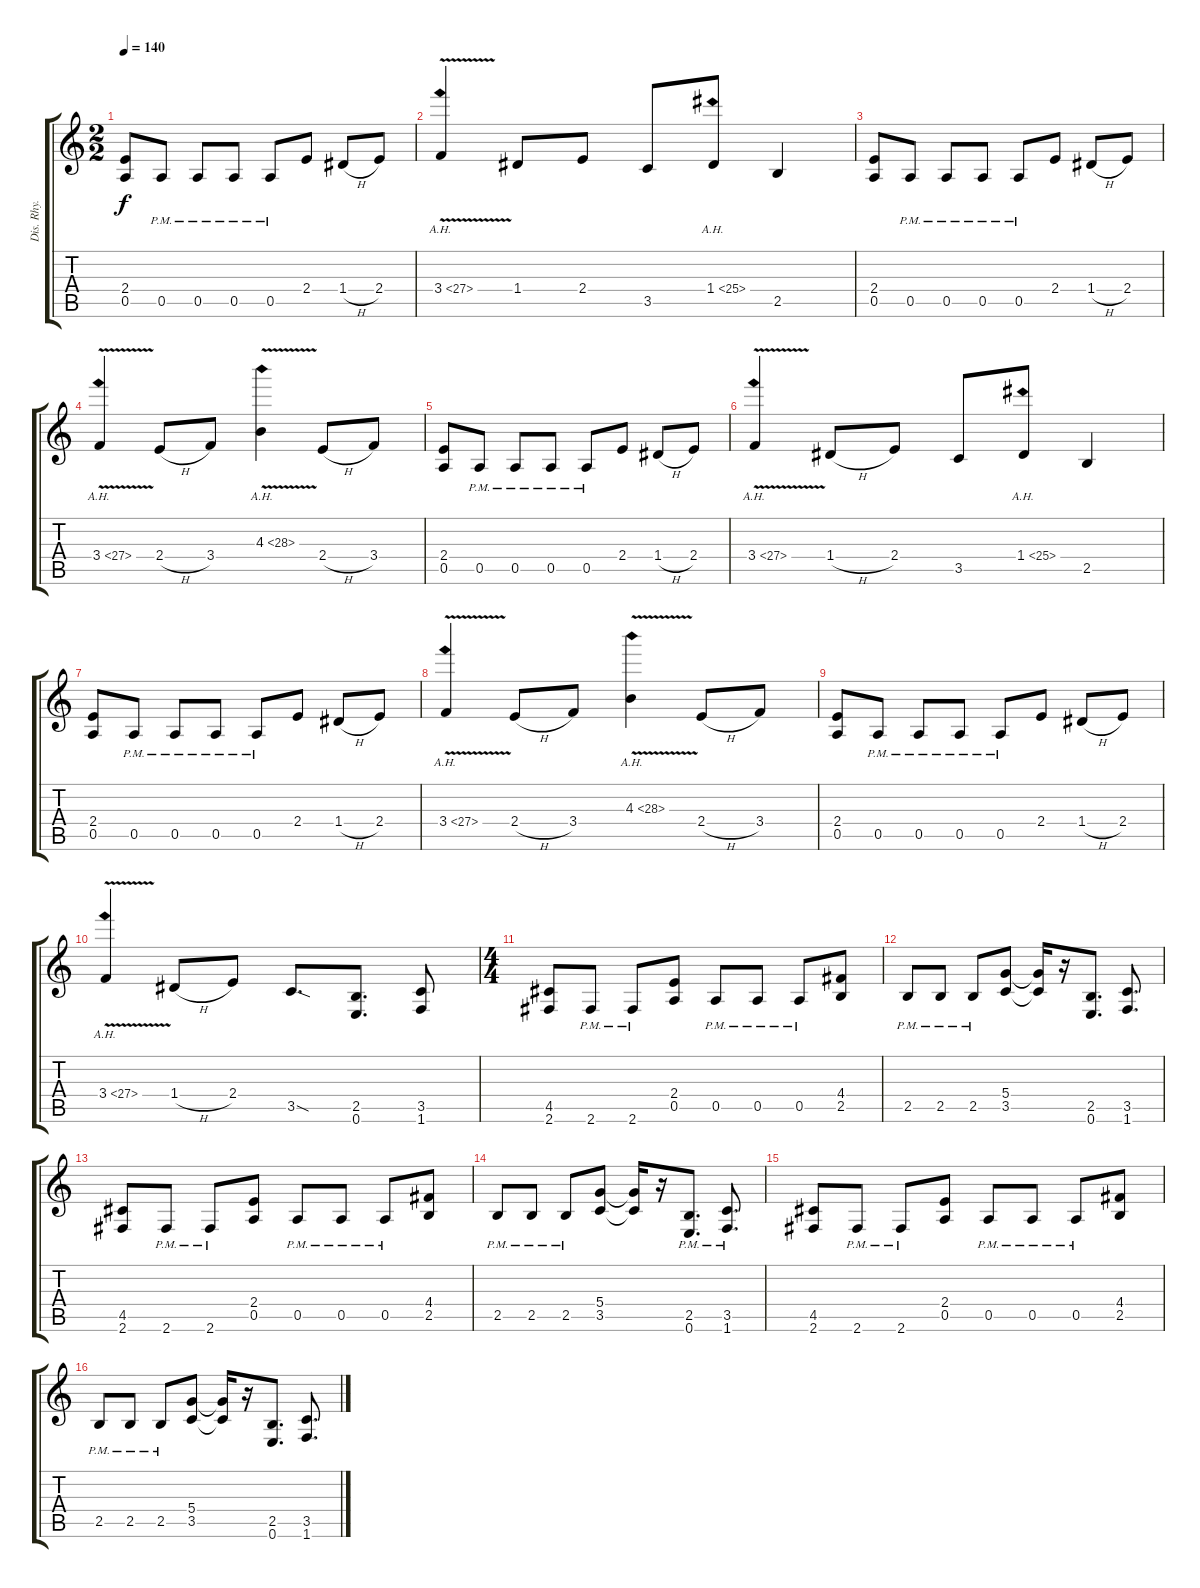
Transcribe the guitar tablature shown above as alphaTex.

\track ("Dis. Rhy." "Dis. Rhy.") {solo instrument distortionguitar}
\staff {score tabs}
\tuning (E4 B3 G3 D3 A2 E2) {hide}
\ts (2 2)
\tempo 140
\clef g2
\ks c
(2.4 0.5).8{dy f} 0.5{pm}.8 0.5{pm}.8 0.5{pm}.8 0.5{pm}.8 2.4.8 1.4{h}.8 2.4.8 |
3.4{ah 24 v}.4 1.4.8 2.4.8 3.5.8 1.4{ah 24}.8 2.5.4 |
(2.4 0.5).8 0.5{pm}.8 0.5{pm}.8 0.5{pm}.8 0.5{pm}.8 2.4.8 1.4{h}.8 2.4.8 |
3.4{ah 24 v}.4 2.4{h}.8 3.4.8 4.3{ah 24 v}.4 2.4{h}.8 3.4.8 |
(2.4 0.5).8 0.5{pm}.8 0.5{pm}.8 0.5{pm}.8 0.5{pm}.8 2.4.8 1.4{h}.8 2.4.8 |
3.4{ah 24 v}.4 1.4{h}.8 2.4.8 3.5.8 1.4{ah 24}.8 2.5.4 |
(2.4 0.5).8 0.5{pm}.8 0.5{pm}.8 0.5{pm}.8 0.5{pm}.8 2.4.8 1.4{h}.8 2.4.8 |
3.4{ah 24 v}.4 2.4{h}.8 3.4.8 4.3{ah 24 v}.4 2.4{h}.8 3.4.8 |
(2.4 0.5).8 0.5{pm}.8 0.5{pm}.8 0.5{pm}.8 0.5{pm}.8 2.4.8 1.4{h}.8 2.4.8 |
3.4{ah 24 v}.4 1.4{h}.8 2.4.8 3.5{sod}.8{d} (2.5 0.6).8{d} (3.5 1.6).8 |
\ts (4 4)
(4.5 2.6).8 2.6{pm}.8 2.6{pm}.8 (2.4 0.5).8 0.5{pm}.8 0.5{pm}.8 0.5{pm}.8 (4.4 2.5).8 |
2.5{pm}.8 2.5{pm}.8 2.5{pm}.8 (5.4 3.5).8 (5.4{t} 3.5{t}).16 r.16 (2.5 0.6).8{d} (3.5 1.6).8{d} |
(4.5 2.6).8 2.6{pm}.8 2.6{pm}.8 (2.4 0.5).8 0.5{pm}.8 0.5{pm}.8 0.5{pm}.8 (4.4 2.5).8 |
2.5{pm}.8 2.5{pm}.8 2.5{pm}.8 (5.4 3.5).8 (5.4{t} 3.5{t}).16 r.16 (2.5{pm} 0.6{pm}).8{d} (3.5{pm} 1.6{pm}).8{d} |
(4.5 2.6).8 2.6{pm}.8 2.6{pm}.8 (2.4 0.5).8 0.5{pm}.8 0.5{pm}.8 0.5{pm}.8 (4.4 2.5).8 |
2.5{pm}.8 2.5{pm}.8 2.5{pm}.8 (5.4 3.5).8 (5.4{t} 3.5{t}).16 r.16 (2.5 0.6).8{d} (3.5 1.6).8{d}
